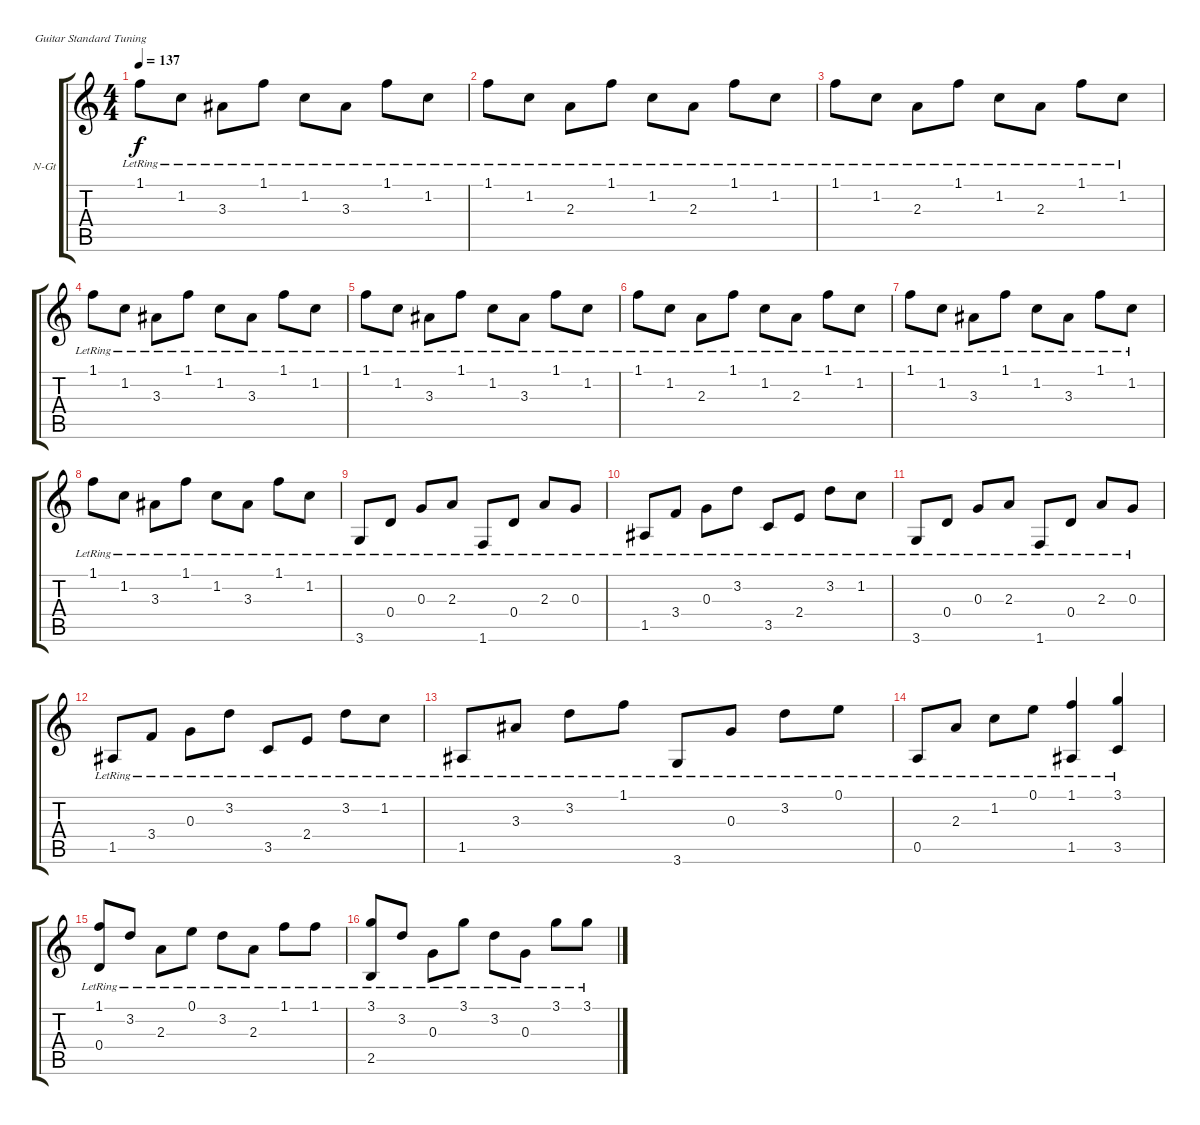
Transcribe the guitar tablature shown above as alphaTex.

\defaultSystemsLayout 4
\bracketExtendMode groupsimilarinstruments
\firstSystemTrackNameOrientation horizontal
\otherSystemsTrackNameOrientation horizontal
\track ("Nylon Guitar" "N-Gt") {instrument acousticguitarnylon}
\staff {score tabs}
\tuning (E4 B3 G3 D3 A2 E2)
\ts (4 4)
\tempo 137
\clef g2
\ks c
1.1{lr}.8{dy f} 1.2{lr}.8 3.3{lr}.8 1.1{lr}.8 1.2{lr}.8 3.3{lr}.8 1.1{lr}.8 1.2{lr}.8 |
1.1{lr}.8 1.2{lr}.8 2.3{lr}.8 1.1{lr}.8 1.2{lr}.8 2.3{lr}.8 1.1{lr}.8 1.2{lr}.8 |
1.1{lr}.8 1.2{lr}.8 2.3{lr}.8 1.1{lr}.8 1.2{lr}.8 2.3{lr}.8 1.1{lr}.8 1.2{lr}.8 |
1.1{lr}.8 1.2{lr}.8 3.3{lr}.8 1.1{lr}.8 1.2{lr}.8 3.3{lr}.8 1.1{lr}.8 1.2{lr}.8 |
1.1{lr}.8 1.2{lr}.8 3.3{lr}.8 1.1{lr}.8 1.2{lr}.8 3.3{lr}.8 1.1{lr}.8 1.2{lr}.8 |
1.1{lr}.8 1.2{lr}.8 2.3{lr}.8 1.1{lr}.8 1.2{lr}.8 2.3{lr}.8 1.1{lr}.8 1.2{lr}.8 |
1.1{lr}.8 1.2{lr}.8 3.3{lr}.8 1.1{lr}.8 1.2{lr}.8 3.3{lr}.8 1.1{lr}.8 1.2{lr}.8 |
1.1{lr}.8 1.2{lr}.8 3.3{lr}.8 1.1{lr}.8 1.2{lr}.8 3.3{lr}.8 1.1{lr}.8 1.2{lr}.8 |
3.6{lr}.8 0.4{lr}.8 0.3{lr}.8 2.3{lr}.8 1.6{lr}.8 0.4{lr}.8 2.3{lr}.8 0.3{lr}.8 |
1.5{lr}.8 3.4{lr}.8 0.3{lr}.8 3.2{lr}.8 3.5{lr}.8 2.4{lr}.8 3.2{lr}.8 1.2{lr}.8 |
3.6{lr}.8 0.4{lr}.8 0.3{lr}.8 2.3{lr}.8 1.6{lr}.8 0.4{lr}.8 2.3{lr}.8 0.3{lr}.8 |
1.5{lr}.8 3.4{lr}.8 0.3{lr}.8 3.2{lr}.8 3.5{lr}.8 2.4{lr}.8 3.2{lr}.8 1.2{lr}.8 |
1.5{lr}.8 3.3{lr}.8 3.2{lr}.8 1.1{lr}.8 3.6{lr}.8 0.3{lr}.8 3.2{lr}.8 0.1{lr}.8 |
0.5{lr}.8 2.3{lr}.8 1.2{lr}.8 0.1{lr}.8 (1.1{lr} 1.5{lr}).4 (3.1{lr} 3.5{lr}).4 |
(1.1{lr} 0.4{lr}).8 3.2{lr}.8 2.3{lr}.8 0.1{lr}.8 3.2{lr}.8 2.3{lr}.8 1.1{lr}.8 1.1{lr}.8 |
(3.1{lr} 2.5{lr}).8 3.2{lr}.8 0.3{lr}.8 3.1{lr}.8 3.2{lr}.8 0.3{lr}.8 3.1{lr}.8 3.1{lr}.8
